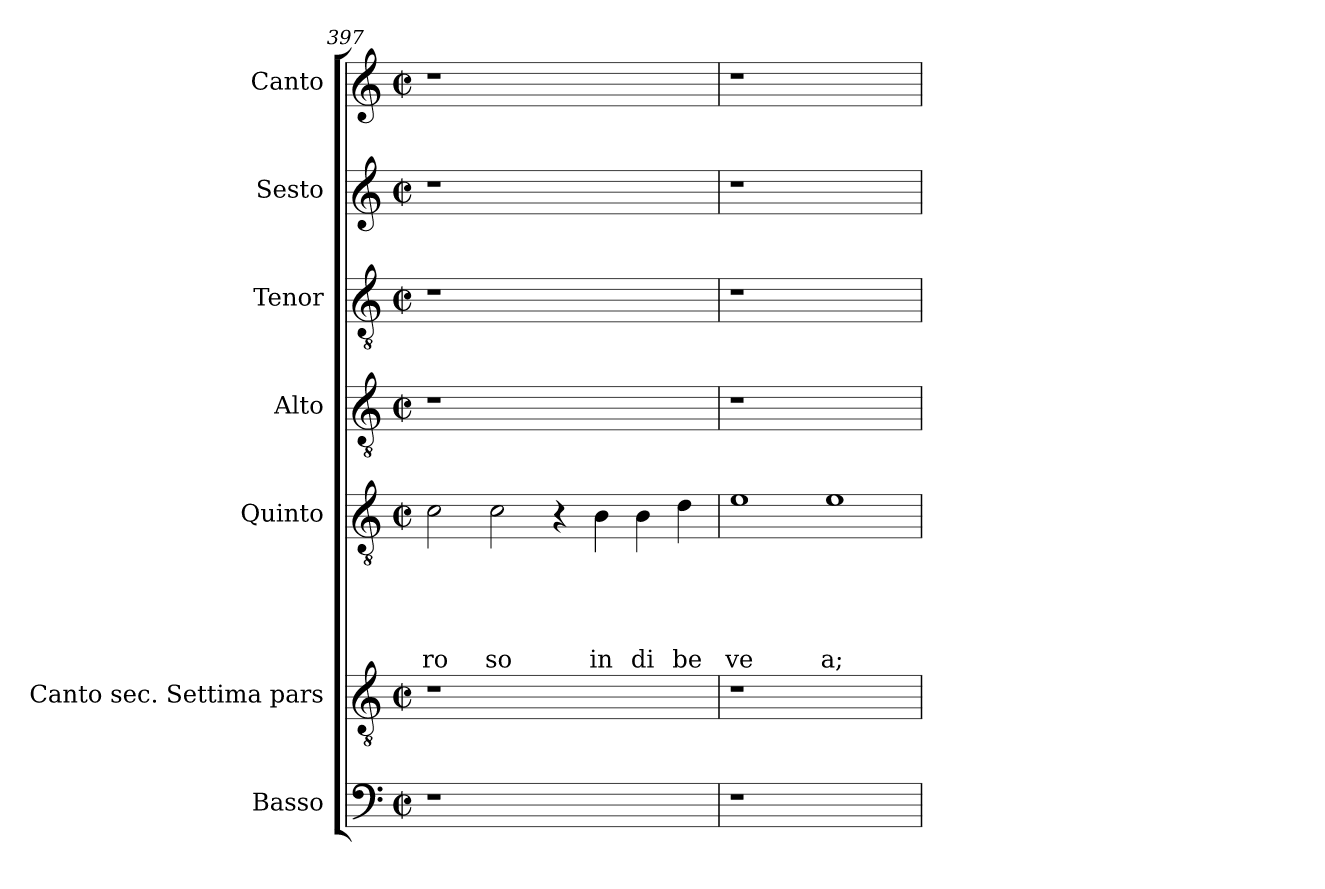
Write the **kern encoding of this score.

**kern	**kern	**kern	**text	**text	**text	**text	**text	**kern	**kern	**kern	**kern
*part7	*part6	*part5	*part5	*part5	*part5	*part5	*part5	*part4	*part3	*part2	*part1
*staff7	*staff6	*staff5	*staff5	*staff5	*staff5	*staff5	*staff5	*staff4	*staff3	*staff2	*staff1
*I"Basso	*I"Canto sec. Settima pars	*I"Quinto	*	*	*	*	*	*I"Alto	*I"Tenor	*I"Sesto	*I"Canto
*	*	*I'Quinto	*	*	*	*	*	*I'Alto	*I'Tenor	*I'Sesto	*I'Canto
*clefF4	*clefGv2	*clefGv2	*	*	*	*	*	*clefGv2	*clefGv2	*clefG2	*clefG2
*k[]	*k[]	*k[]	*	*	*	*	*	*k[]	*k[]	*k[]	*k[]
*C:	*C:	*C:	*	*	*	*	*	*C:	*C:	*C:	*C:
*M2/2	*M2/2	*M2/2	*	*	*	*	*	*M2/2	*M2/2	*M2/2	*M2/2
*met(c|)	*met(c|)	*met(c|)	*	*	*	*	*	*met(c|)	*met(c|)	*met(c|)	*met(c|)
=397	=397	=397	=397	=397	=397	=397	=397	=397	=397	=397	=397
!	!	!	!	!	!	!	!LO:LY:b	!	!	!	!
1r	1r	2c\	.	.	.	.	ro	1r	1r	1r	1r
!	!	!	!	!	!	!	!LO:LY:b	!	!	!	!
.	.	2c\	.	.	.	.	so	.	.	.	.
1ryy	1ryy	4r	.	.	.	.	.	1ryy	1ryy	1ryy	1ryy
!	!	!	!	!	!	!	!LO:LY:b	!	!	!	!
.	.	4B\	.	.	.	.	in	.	.	.	.
!	!	!	!	!	!	!	!LO:LY:b	!	!	!	!
.	.	4B\	.	.	.	.	di	.	.	.	.
!	!	!	!	!	!	!	!LO:LY:b	!	!	!	!
.	.	4d\	.	.	.	.	be	.	.	.	.
!!LO:LB:g=z
=398	=398	=398	=398	=398	=398	=398	=398	=398	=398	=398	=398
!	!	!	!	!	!	!	!LO:LY:b	!	!	!	!
1r	1r	1e	.	.	.	.	ve	1r	1r	1r	1r
!	!	!	!	!	!	!	!LO:LY:b	!	!	!	!
1ryy	1ryy	1e	.	.	.	.	a;	1ryy	1ryy	1ryy	1ryy
=	=	=	=	=	=	=	=	=	=	=	=
*-	*-	*-	*-	*-	*-	*-	*-	*-	*-	*-	*-
